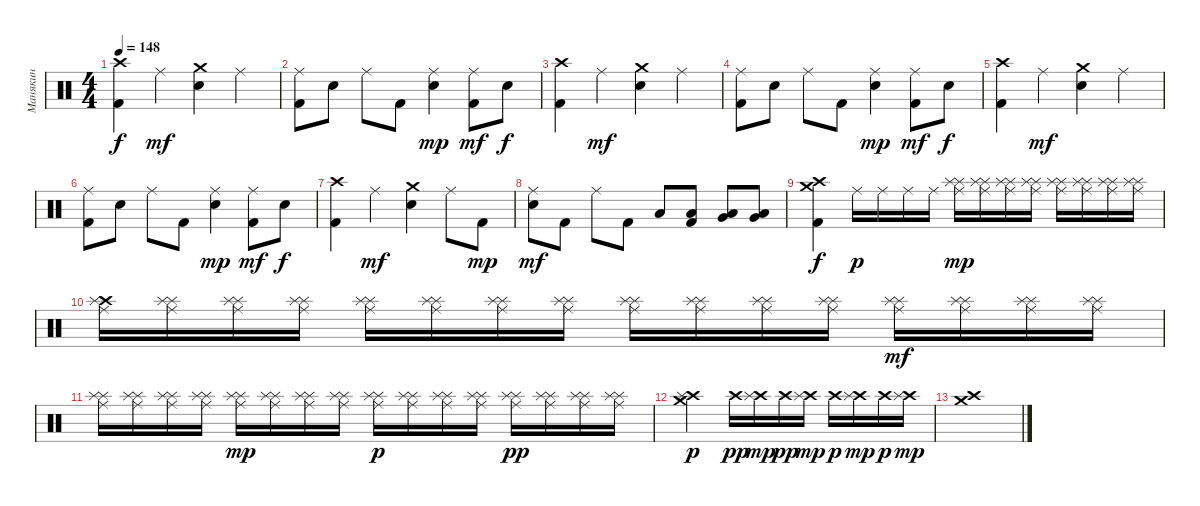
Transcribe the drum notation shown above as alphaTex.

\track ("Манякин" "Манякин") {instrument percussion}
\staff {score}
\articulation defaults
\ts (4 4)
\tempo 148
\clef neutral
\ks c
("Crash high (hit)" "Kick (hit) 2").4{dy f} "Ride (middle)".4{dy mf} ("Crash medium (hit)" "Electric Snare (hit)").4 "Ride (middle)".4 |
("Ride (middle)" "Kick (hit) 2").8 "Electric Snare (hit)".8 "Ride (middle)".8 "Kick (hit) 2".8 ("Electric Snare (hit)" "Ride (middle)").4{dy mp} ("Ride (middle)" "Kick (hit) 2").8{dy mf} "Electric Snare (hit)".8{dy f} |
("Crash high (hit)" "Kick (hit) 2").4 "Ride (middle)".4{dy mf} ("Crash medium (hit)" "Electric Snare (hit)").4 "Ride (middle)".4 |
("Ride (middle)" "Kick (hit) 2").8 "Electric Snare (hit)".8 "Ride (middle)".8 "Kick (hit) 2".8 ("Electric Snare (hit)" "Ride (middle)").4{dy mp} ("Ride (middle)" "Kick (hit) 2").8{dy mf} "Electric Snare (hit)".8{dy f} |
("Crash high (hit)" "Kick (hit) 2").4 "Ride (middle)".4{dy mf} ("Crash medium (hit)" "Electric Snare (hit)").4 "Ride (middle)".4 |
("Ride (middle)" "Kick (hit) 2").8 "Electric Snare (hit)".8 "Ride (middle)".8 "Kick (hit) 2".8 ("Electric Snare (hit)" "Ride (middle)").4{dy mp} ("Ride (middle)" "Kick (hit) 2").8{dy mf} "Electric Snare (hit)".8{dy f} |
("Crash high (hit)" "Kick (hit) 2").4 "Ride (middle)".4{dy mf} ("Crash medium (hit)" "Electric Snare (hit)").4 "Ride (middle)".8 "Kick (hit) 2".8{dy mp} |
("Ride (middle)" "Electric Snare (hit)").8{dy mf} "Kick (hit) 2".8 "Ride (middle)".8 "Kick (hit) 2".8 "Low Tom (hit)".8 ("Low Floor Tom (hit)" "Kick (hit) 2").8 ("Very Low Tom (hit)" "Low Floor Tom (hit)").8 ("Very Low Tom (hit)" "Low Floor Tom (hit)").8 |
("Crash high (hit)" "Crash medium (hit)" "Kick (hit) 2").4{dy f} "Ride (middle)".16{dy p} "Ride (middle)".16 "Ride (middle)".16 "Ride (middle)".16 ("Splash (hit)" "Splash (hit)" "Ride (middle)").16{dy mp} ("Splash (hit)" "Splash (hit)" "Ride (middle)").16 ("Splash (hit)" "Splash (hit)" "Ride (middle)").16 ("Splash (hit)" "Splash (hit)" "Ride (middle)").16 ("Splash (hit)" "Splash (hit)" "Ride (middle)").16 ("Splash (hit)" "Splash (hit)" "Ride (middle)").16 ("Splash (hit)" "Splash (hit)" "Ride (middle)").16 ("Splash (hit)" "Splash (hit)" "Ride (middle)").16 |
("Crash high (hit)" "Splash (hit)" "Ride (middle)").16 ("Splash (hit)" "Splash (hit)" "Ride (middle)").16 ("Splash (hit)" "Splash (hit)" "Ride (middle)").16 ("Splash (hit)" "Splash (hit)" "Ride (middle)").16 ("Splash (hit)" "Splash (hit)" "Ride (middle)").16 ("Splash (hit)" "Splash (hit)" "Ride (middle)").16 ("Splash (hit)" "Splash (hit)" "Ride (middle)").16 ("Splash (hit)" "Splash (hit)" "Ride (middle)").16 ("Splash (hit)" "Splash (hit)" "Ride (middle)").16 ("Splash (hit)" "Splash (hit)" "Ride (middle)").16 ("Splash (hit)" "Splash (hit)" "Ride (middle)").16 ("Splash (hit)" "Splash (hit)" "Ride (middle)").16 ("Splash (hit)" "Splash (hit)" "Ride (middle)").16{dy mf} ("Splash (hit)" "Splash (hit)" "Ride (middle)").16 ("Splash (hit)" "Splash (hit)" "Ride (middle)").16 ("Splash (hit)" "Splash (hit)" "Ride (middle)").16 |
("Splash (hit)" "Splash (hit)" "Ride (middle)").16 ("Splash (hit)" "Splash (hit)" "Ride (middle)").16 ("Splash (hit)" "Splash (hit)" "Ride (middle)").16 ("Splash (hit)" "Splash (hit)" "Ride (middle)").16 ("Splash (hit)" "Splash (hit)" "Ride (middle)").16{dy mp} ("Splash (hit)" "Splash (hit)" "Ride (middle)").16 ("Splash (hit)" "Splash (hit)" "Ride (middle)").16 ("Splash (hit)" "Splash (hit)" "Ride (middle)").16 ("Splash (hit)" "Splash (hit)" "Ride (middle)").16{dy p} ("Splash (hit)" "Splash (hit)" "Ride (middle)").16 ("Splash (hit)" "Splash (hit)" "Ride (middle)").16 ("Splash (hit)" "Splash (hit)" "Ride (middle)").16 ("Splash (hit)" "Splash (hit)" "Ride (middle)").16{dy pp} ("Splash (hit)" "Splash (hit)" "Ride (middle)").16 ("Splash (hit)" "Splash (hit)" "Ride (middle)").16 ("Splash (hit)" "Splash (hit)" "Ride (middle)").16 |
("Crash high (hit)" "Crash medium (hit)" "Splash (hit)").2{dy p} "Crash high (hit)".16{dy pp} ("Crash high (hit)" "Splash (hit)").16{dy mp} "Crash high (hit)".16{dy pp} ("Crash high (hit)" "Splash (hit)").16{dy mp} "Crash high (hit)".16{dy p} ("Crash high (hit)" "Splash (hit)").16{dy mp} "Crash high (hit)".16{dy p} ("Crash high (hit)" "Splash (hit)").16{dy mp} |
("Crash high (hit)" "Crash medium (hit)").1
